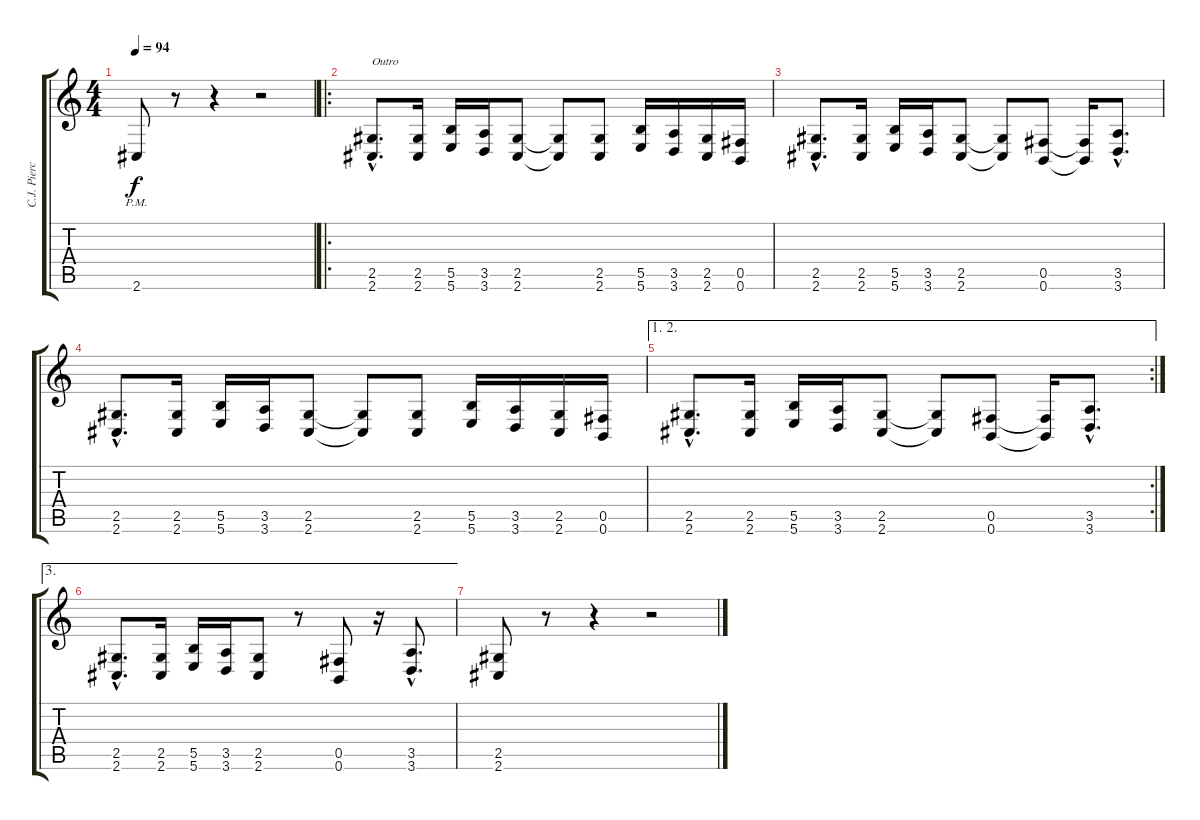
\track ("C.J. Pierce | Lead" "C.J. Pierc") {instrument distortionguitar}
\staff {score tabs}
\tuning (Db4 Ab3 E3 B2 Gb2 B1) {hide}
\ts (4 4)
\tempo 94
\clef g2
\ks c
2.6{pm}.8{dy f} r.8 r.4 r.2 |
\ro
(2.5{hac} 2.6{hac}).8{d txt "Outro"} (2.5 2.6).16 (5.5 5.6).16 (3.5 3.6).16 (2.5 2.6).8 (2.5{t} 2.6{t}).8 (2.5 2.6).8 (5.5 5.6).16 (3.5 3.6).16 (2.5 2.6).16 (0.5 0.6).16 |
(2.5{hac} 2.6{hac}).8{d} (2.5 2.6).16 (5.5 5.6).16 (3.5 3.6).16 (2.5 2.6).8 (2.5{t} 2.6{t}).8 (0.5 0.6).8 (0.5{t} 0.6{t}).16 (3.5{hac} 3.6{hac}).8{d} |
(2.5{hac} 2.6{hac}).8{d} (2.5 2.6).16 (5.5 5.6).16 (3.5 3.6).16 (2.5 2.6).8 (2.5{t} 2.6{t}).8 (2.5 2.6).8 (5.5 5.6).16 (3.5 3.6).16 (2.5 2.6).16 (0.5 0.6).16 |
\ae (1 2)
\rc 2
(2.5{hac} 2.6{hac}).8{d} (2.5 2.6).16 (5.5 5.6).16 (3.5 3.6).16 (2.5 2.6).8 (2.5{t} 2.6{t}).8 (0.5 0.6).8 (0.5{t} 0.6{t}).16 (3.5{hac} 3.6{hac}).8{d} |
\ae 3
(2.5{hac} 2.6{hac}).8{d} (2.5 2.6).16 (5.5 5.6).16 (3.5 3.6).16 (2.5 2.6).8 r.8 (0.5 0.6).8 r.16 (3.5{hac} 3.6{hac}).8{d} |
(2.5 2.6).8 r.8 r.4 r.2
